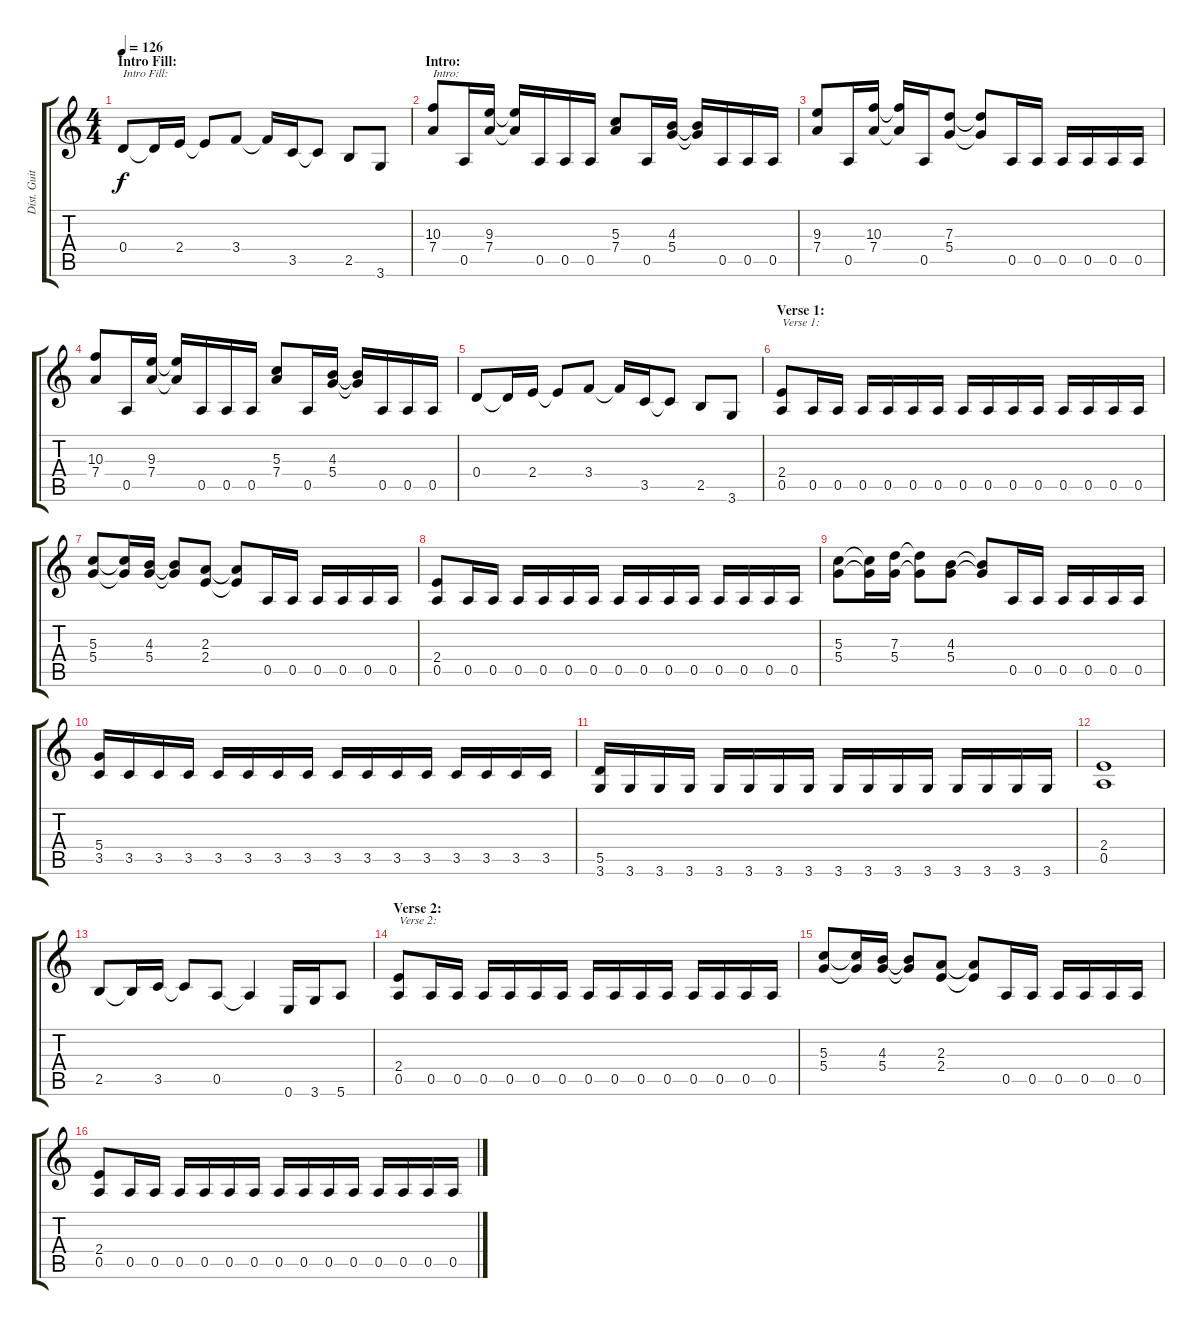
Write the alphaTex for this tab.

\track ("Dist. Guitar 1" "Dist. Guit") {instrument distortionguitar}
\staff {score tabs}
\tuning (E4 B3 G3 D3 A2 E2) {hide}
\ts (4 4)
\section ("" "Intro Fill:")
\tempo 126
\clef g2
\ks c
0.4.8{txt "Intro Fill:" dy f volume 12 instrument distortionguitar} 0.4{t}.16 2.4.16 2.4{t}.8 3.4.8 3.4{t}.16 3.5.16 3.5{t}.8 2.5.8 3.6.8 |
\section ("" "Intro:")
(10.3 7.4).8{txt "Intro:"} 0.5.16 (9.3 7.4).16 (9.3{t} 7.4{t}).16 0.5.16 0.5.16 0.5.16 (5.3 7.4).8 0.5.16 (4.3 5.4).16 (4.3{t} 5.4{t}).16 0.5.16 0.5.16 0.5.16 |
(9.3 7.4).8 0.5.16 (10.3 7.4).16 (10.3{t} 7.4{t}).16 0.5.16 (7.3 5.4).8 (7.3{t} 5.4{t}).8 0.5.16 0.5.16 0.5.16 0.5.16 0.5.16 0.5.16 |
(10.3 7.4).8 0.5.16 (9.3 7.4).16 (9.3{t} 7.4{t}).16 0.5.16 0.5.16 0.5.16 (5.3 7.4).8 0.5.16 (4.3 5.4).16 (4.3{t} 5.4{t}).16 0.5.16 0.5.16 0.5.16 |
0.4.8 0.4{t}.16 2.4.16 2.4{t}.8 3.4.8 3.4{t}.16 3.5.16 3.5{t}.8 2.5.8 3.6.8 |
\section ("" "Verse 1:")
(2.4 0.5).8{txt "Verse 1:"} 0.5.16 0.5.16 0.5.16 0.5.16 0.5.16 0.5.16 0.5.16 0.5.16 0.5.16 0.5.16 0.5.16 0.5.16 0.5.16 0.5.16 |
(5.3 5.4).8 (5.3{t} 5.4{t}).16 (4.3 5.4).16 (4.3{t} 5.4{t}).8 (2.3 2.4).8 (2.3{t} 2.4{t}).8 0.5.16 0.5.16 0.5.16 0.5.16 0.5.16 0.5.16 |
(2.4 0.5).8 0.5.16 0.5.16 0.5.16 0.5.16 0.5.16 0.5.16 0.5.16 0.5.16 0.5.16 0.5.16 0.5.16 0.5.16 0.5.16 0.5.16 |
(5.3 5.4).8 (5.3{t} 5.4{t}).16 (7.3 5.4).16 (7.3{t} 5.4{t}).8 (4.3 5.4).8 (4.3{t} 5.4{t}).8 0.5.16 0.5.16 0.5.16 0.5.16 0.5.16 0.5.16 |
(5.4 3.5).16 3.5.16 3.5.16 3.5.16 3.5.16 3.5.16 3.5.16 3.5.16 3.5.16 3.5.16 3.5.16 3.5.16 3.5.16 3.5.16 3.5.16 3.5.16 |
(5.5 3.6).16 3.6.16 3.6.16 3.6.16 3.6.16 3.6.16 3.6.16 3.6.16 3.6.16 3.6.16 3.6.16 3.6.16 3.6.16 3.6.16 3.6.16 3.6.16 |
(2.4 0.5).1 |
2.5.8 2.5{t}.16 3.5.16 3.5{t}.8 0.5.8 0.5{t}.4 0.6.16 3.6.16 5.6.8 |
\section ("" "Verse 2:")
(2.4 0.5).8{txt "Verse 2:"} 0.5.16 0.5.16 0.5.16 0.5.16 0.5.16 0.5.16 0.5.16 0.5.16 0.5.16 0.5.16 0.5.16 0.5.16 0.5.16 0.5.16 |
(5.3 5.4).8 (5.3{t} 5.4{t}).16 (4.3 5.4).16 (4.3{t} 5.4{t}).8 (2.3 2.4).8 (2.3{t} 2.4{t}).8 0.5.16 0.5.16 0.5.16 0.5.16 0.5.16 0.5.16 |
(2.4 0.5).8 0.5.16 0.5.16 0.5.16 0.5.16 0.5.16 0.5.16 0.5.16 0.5.16 0.5.16 0.5.16 0.5.16 0.5.16 0.5.16 0.5.16
